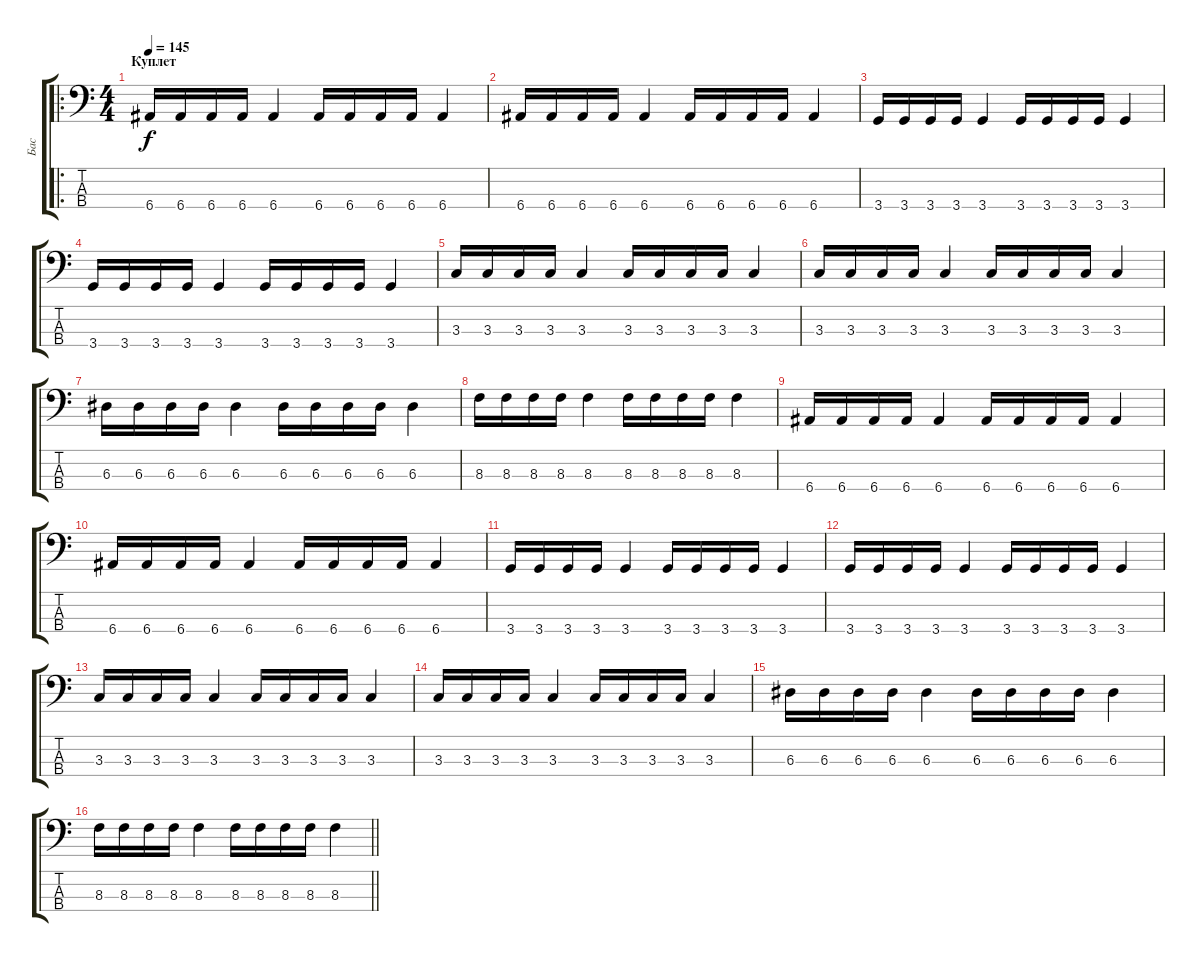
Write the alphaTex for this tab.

\track ("Бас" "Бас") {instrument electricbassfinger}
\staff {score tabs}
\tuning (G2 D2 A1 E1) {hide}
\ro
\ts (4 4)
\section ("" "Куплет")
\tempo 145
\clef f4
\ks c
6.4.16{dy f} 6.4.16 6.4.16 6.4.16 6.4.4 6.4.16 6.4.16 6.4.16 6.4.16 6.4.4 |
6.4.16 6.4.16 6.4.16 6.4.16 6.4.4 6.4.16 6.4.16 6.4.16 6.4.16 6.4.4 |
3.4.16 3.4.16 3.4.16 3.4.16 3.4.4 3.4.16 3.4.16 3.4.16 3.4.16 3.4.4 |
3.4.16 3.4.16 3.4.16 3.4.16 3.4.4 3.4.16 3.4.16 3.4.16 3.4.16 3.4.4 |
3.3.16 3.3.16 3.3.16 3.3.16 3.3.4 3.3.16 3.3.16 3.3.16 3.3.16 3.3.4 |
3.3.16 3.3.16 3.3.16 3.3.16 3.3.4 3.3.16 3.3.16 3.3.16 3.3.16 3.3.4 |
6.3.16 6.3.16 6.3.16 6.3.16 6.3.4 6.3.16 6.3.16 6.3.16 6.3.16 6.3.4 |
8.3.16 8.3.16 8.3.16 8.3.16 8.3.4 8.3.16 8.3.16 8.3.16 8.3.16 8.3.4 |
6.4.16 6.4.16 6.4.16 6.4.16 6.4.4 6.4.16 6.4.16 6.4.16 6.4.16 6.4.4 |
6.4.16 6.4.16 6.4.16 6.4.16 6.4.4 6.4.16 6.4.16 6.4.16 6.4.16 6.4.4 |
3.4.16 3.4.16 3.4.16 3.4.16 3.4.4 3.4.16 3.4.16 3.4.16 3.4.16 3.4.4 |
3.4.16 3.4.16 3.4.16 3.4.16 3.4.4 3.4.16 3.4.16 3.4.16 3.4.16 3.4.4 |
3.3.16 3.3.16 3.3.16 3.3.16 3.3.4 3.3.16 3.3.16 3.3.16 3.3.16 3.3.4 |
3.3.16 3.3.16 3.3.16 3.3.16 3.3.4 3.3.16 3.3.16 3.3.16 3.3.16 3.3.4 |
6.3.16 6.3.16 6.3.16 6.3.16 6.3.4 6.3.16 6.3.16 6.3.16 6.3.16 6.3.4 |
\barLineRight lightlight
8.3.16 8.3.16 8.3.16 8.3.16 8.3.4 8.3.16 8.3.16 8.3.16 8.3.16 8.3.4
